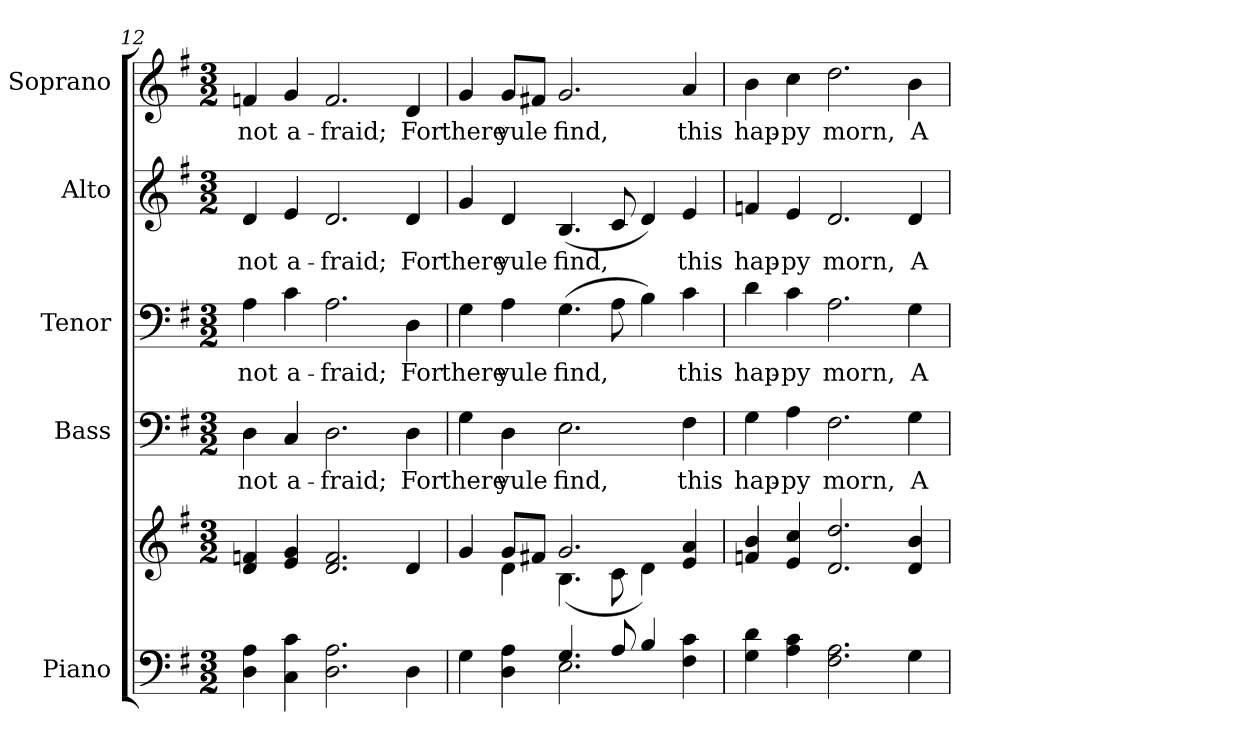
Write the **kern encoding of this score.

**kern	**kern	**kern	**text	**kern	**text	**kern	**text	**kern	**text
*part5	*part5	*part4	*part4	*part3	*part3	*part2	*part2	*part1	*part1
*staff6	*staff5	*staff4	*staff4	*staff3	*staff3	*staff2	*staff2	*staff1	*staff1
*I"Piano	*	*I"Bass	*	*I"Tenor	*	*I"Alto	*	*I"Soprano	*
*I'Pno.	*	*I'B.	*	*I'T.	*	*I'A.	*	*I'S.	*
*clefF4	*clefG2	*clefF4	*	*clefF4	*	*clefG2	*	*clefG2	*
*k[f#]	*k[f#]	*k[f#]	*	*k[f#]	*	*k[f#]	*	*k[f#]	*
*G:	*G:	*G:	*	*G:	*	*G:	*	*G:	*
*M3/2	*M3/2	*M3/2	*	*M3/2	*	*M3/2	*	*M3/2	*
=12	=12	=12	=12	=12	=12	=12	=12	=12	=12
!	!	!	!LO:LY:b:color=#000000	!	!	!	!	!	!
!	!	!	!	!	!LO:LY:b:color=#000000	!	!	!	!
!	!	!	!	!	!	!	!LO:LY:b:color=#000000	!	!
!	!	!	!	!	!	!	!	!	!LO:LY:b:color=#000000
4Di\ 4Ai	4di/ 4fni	4Di\	not	4Ai\	not	4di/	not	4fni/	not
!	!	!	!LO:LY:b:color=#000000	!	!	!	!	!	!
!	!	!	!	!	!LO:LY:b:color=#000000	!	!	!	!
!	!	!	!	!	!	!	!LO:LY:b:color=#000000	!	!
!	!	!	!	!	!	!	!	!	!LO:LY:b:color=#000000
4Ci\ 4ci	4ei/ 4gi	4Ci/	a-	4ci\	a-	4ei/	a-	4gi/	a-
!	!	!	!LO:LY:b:color=#000000	!	!	!	!	!	!
!	!	!	!	!	!LO:LY:b:color=#000000	!	!	!	!
!	!	!	!	!	!	!	!LO:LY:b:color=#000000	!	!
!	!	!	!	!	!	!	!	!	!LO:LY:b:color=#000000
2.Di\ 2.Ai	2.di/ 2.fi	2.Di\	-fraid;	2.Ai\	-fraid;	2.di/	-fraid;	2.fi/	-fraid;
!	!	!	!LO:LY:b:color=#000000	!	!	!	!	!	!
!	!	!	!	!	!LO:LY:b:color=#000000	!	!	!	!
!	!	!	!	!	!	!	!LO:LY:b:color=#000000	!	!
!	!	!	!	!	!	!	!	!	!LO:LY:b:color=#000000
4Di\	4di/	4Di\	For	4Di\	For	4di/	For	4di/	For
!!LO:LB:g=z
=13	=13	=13	=13	=13	=13	=13	=13	=13	=13
*^	*^	*	*	*	*	*	*	*	*
!	!	!	!	!	!LO:LY:b:color=#000000	!	!	!	!	!	!
!	!	!	!	!	!	!	!LO:LY:b:color=#000000	!	!	!	!
!	!	!	!	!	!	!	!	!	!LO:LY:b:color=#000000	!	!
!	!	!	!	!	!	!	!	!	!	!	!LO:LY:b:color=#000000
4Gi\	2ryy	4gi/	4ryy	4Gi\	there	4Gi\	there	4gi/	there	4gi/	there
!	!	!	!	!	!LO:LY:b:color=#000000	!	!	!	!	!	!
!	!	!	!	!	!	!	!LO:LY:b:color=#000000	!	!	!	!
!	!	!	!	!	!	!	!	!	!LO:LY:b:color=#000000	!	!
!	!	!	!	!	!	!	!	!	!	!	!LO:LY:b:color=#000000
4Di\ 4Ai	.	8gi/L	4di\	4Di\	yule	4Ai\	yule	4di/	yule	8gi/L	yule
.	.	8f#Xi/J	.	.	.	.	.	.	.	8f#Xi/J	.
!	!	!	!	!	!LO:LY:b:color=#000000	!	!	!	!	!	!
!	!	!	!	!	!	!	!LO:LY:b:color=#000000	!	!	!	!
!	!	!	!	!	!	!	!	!	!LO:LY:b:color=#000000	!	!
!	!	!	!	!	!	!	!	!	!	!	!LO:LY:b:color=#000000
4.Gi/	2.Ei\	2.gi/	(4.Bi\	2.Ei\	find,	(4.Gi\	find,	(4.Bi/	find,	2.gi/	find,
8Ai/	.	.	8ci\	.	.	8Ai\	.	8ci/	.	.	.
4Bi/	.	.	4di\)	.	.	4Bi\)	.	4di/)	.	.	.
!	!	!	!	!	!LO:LY:b:color=#000000	!	!	!	!	!	!
!	!	!	!	!	!	!	!LO:LY:b:color=#000000	!	!	!	!
!	!	!	!	!	!	!	!	!	!LO:LY:b:color=#000000	!	!
!	!	!	!	!	!	!	!	!	!	!	!LO:LY:b:color=#000000
4F#i\ 4ci	4ryy	4ei/ 4ai	4ryy	4F#i\	this	4ci\	this	4ei/	this	4ai/	this
*v	*v	*	*	*	*	*	*	*	*	*	*
*	*v	*v	*	*	*	*	*	*	*	*
=14	=14	=14	=14	=14	=14	=14	=14	=14	=14
*^	*^	*	*	*	*	*	*	*	*
!	!	!	!	!	!LO:LY:b:color=#000000	!	!	!	!	!	!
*v	*v	*	*	*	*	*	*	*	*	*	*
*	*v	*v	*	*	*	*	*	*	*	*
*^	*^	*	*	*	*	*	*	*	*
!	!	!	!	!	!	!	!LO:LY:b:color=#000000	!	!	!	!
*v	*v	*	*	*	*	*	*	*	*	*	*
*	*v	*v	*	*	*	*	*	*	*	*
*^	*^	*	*	*	*	*	*	*	*
!	!	!	!	!	!	!	!	!	!LO:LY:b:color=#000000	!	!
*v	*v	*	*	*	*	*	*	*	*	*	*
*	*v	*v	*	*	*	*	*	*	*	*
*^	*^	*	*	*	*	*	*	*	*
!	!	!	!	!	!	!	!	!	!	!	!LO:LY:b:color=#000000
*v	*v	*	*	*	*	*	*	*	*	*	*
*	*v	*v	*	*	*	*	*	*	*	*
4Gi\ 4di	4fni/ 4bi	4Gi\	hap-	4di\	hap-	4fni/	hap-	4bi\	hap-
!	!	!	!LO:LY:b:color=#000000	!	!	!	!	!	!
!	!	!	!	!	!LO:LY:b:color=#000000	!	!	!	!
!	!	!	!	!	!	!	!LO:LY:b:color=#000000	!	!
!	!	!	!	!	!	!	!	!	!LO:LY:b:color=#000000
4Ai\ 4ci	4ei/ 4cci	4Ai\	-py	4ci\	-py	4ei/	-py	4cci\	-py
!	!	!	!LO:LY:b:color=#000000	!	!	!	!	!	!
!	!	!	!	!	!LO:LY:b:color=#000000	!	!	!	!
!	!	!	!	!	!	!	!LO:LY:b:color=#000000	!	!
!	!	!	!	!	!	!	!	!	!LO:LY:b:color=#000000
2.F#i\ 2.Ai	2.di/ 2.ddi	2.F#i\	morn,	2.Ai\	morn,	2.di/	morn,	2.ddi\	morn,
!	!	!	!LO:LY:b:color=#000000	!	!	!	!	!	!
!	!	!	!	!	!LO:LY:b:color=#000000	!	!	!	!
!	!	!	!	!	!	!	!LO:LY:b:color=#000000	!	!
!	!	!	!	!	!	!	!	!	!LO:LY:b:color=#000000
4Gi\	4di/ 4bi	4Gi\	A	4Gi\	A	4di/	A	4bi\	A
=	=	=	=	=	=	=	=	=	=
*-	*-	*-	*-	*-	*-	*-	*-	*-	*-
